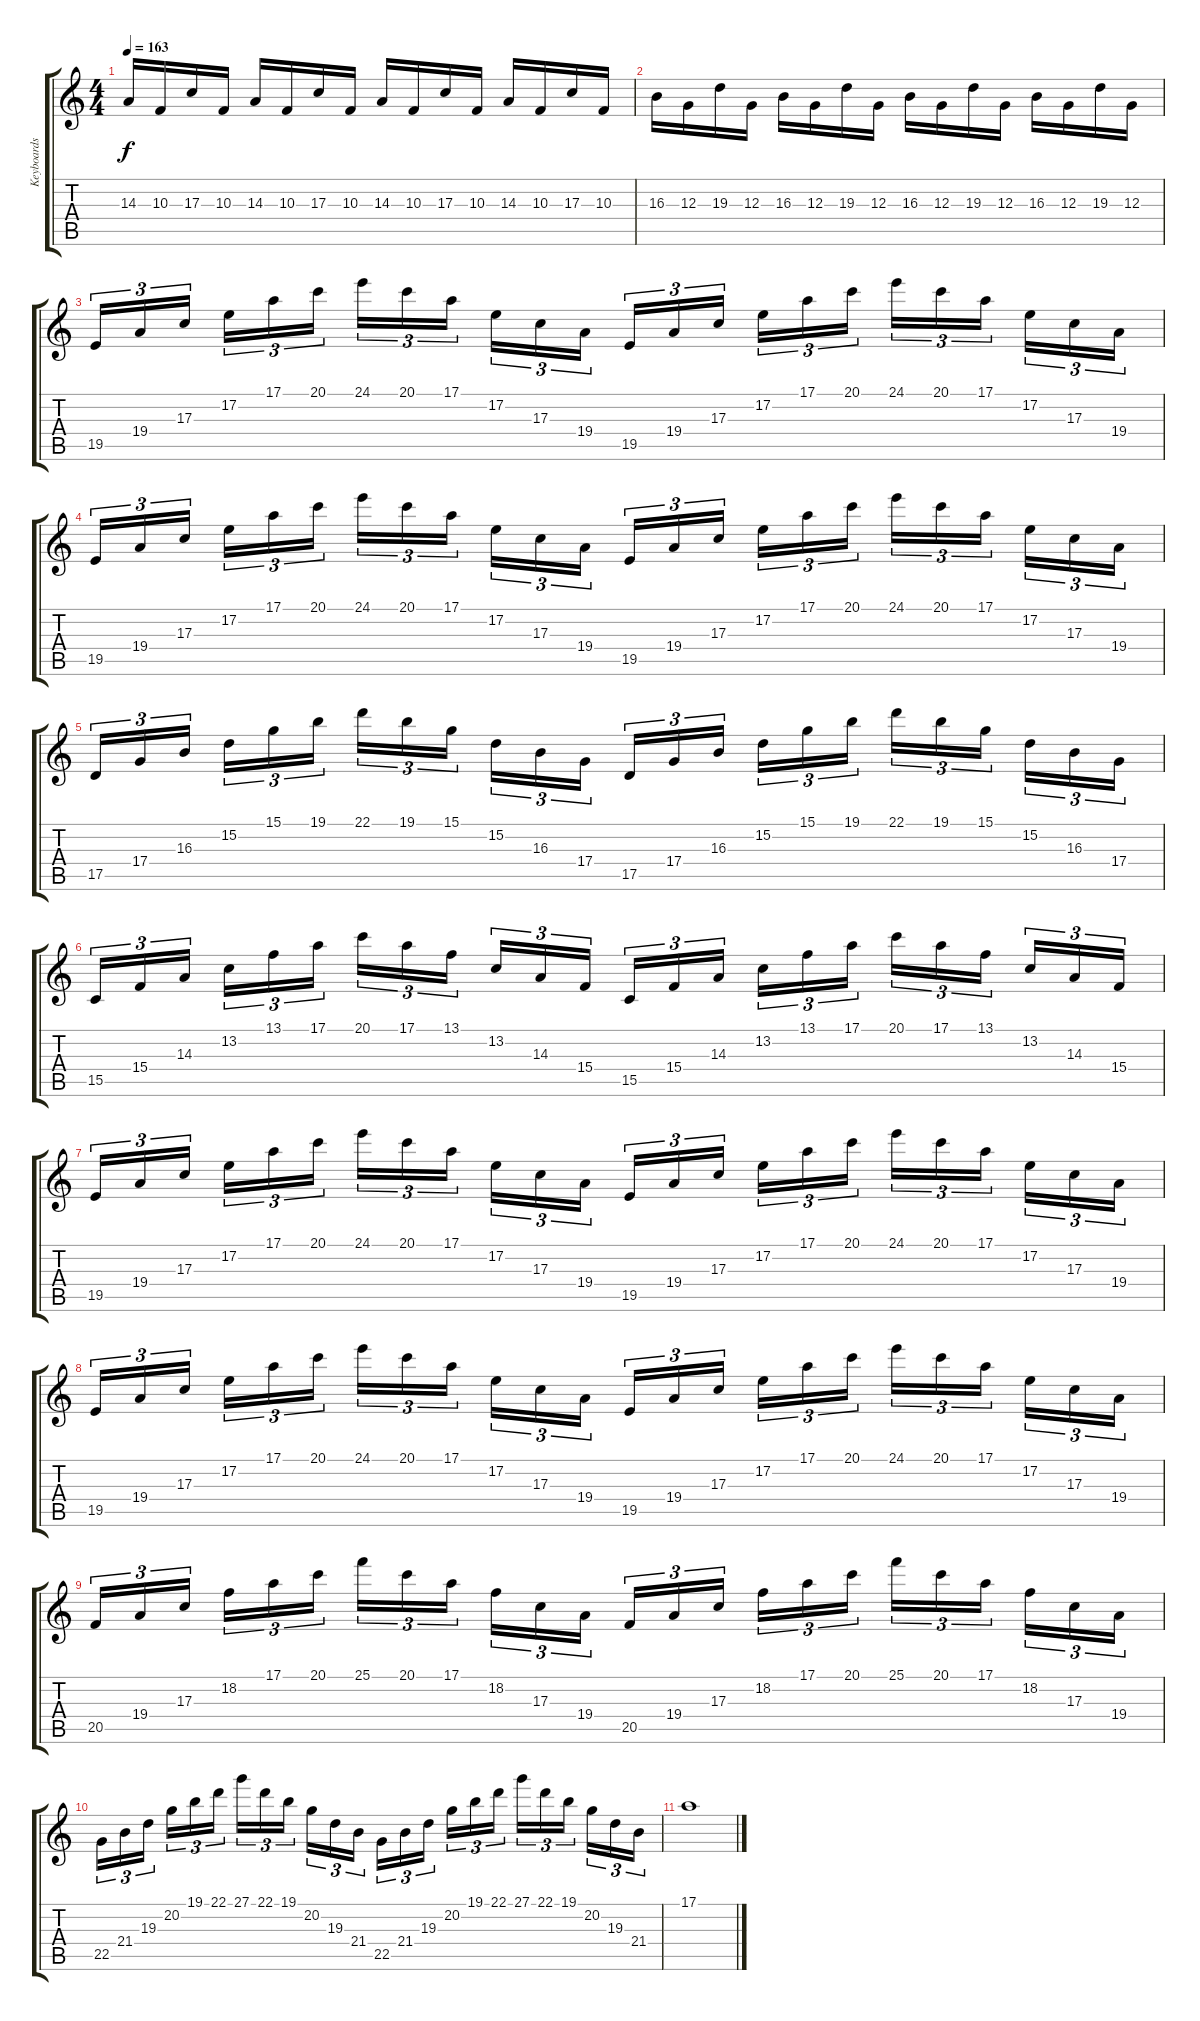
\track ("Keyboards" "Keyboards") {instrument synthbrass1}
\staff {score tabs}
\tuning (E4 B3 G3 D3 A2 E2) {hide}
\ts (4 4)
\tempo 163
\clef g2
\ks c
14.3.16{dy f} 10.3.16 17.3.16 10.3.16 14.3.16 10.3.16 17.3.16 10.3.16 14.3.16 10.3.16 17.3.16 10.3.16 14.3.16 10.3.16 17.3.16 10.3.16 |
16.3.16 12.3.16 19.3.16 12.3.16 16.3.16 12.3.16 19.3.16 12.3.16 16.3.16 12.3.16 19.3.16 12.3.16 16.3.16 12.3.16 19.3.16 12.3.16 |
19.5.16{tu (3 2)} 19.4.16{tu (3 2)} 17.3.16{tu (3 2)} 17.2.16{tu (3 2)} 17.1.16{tu (3 2)} 20.1.16{tu (3 2)} 24.1.16{tu (3 2)} 20.1.16{tu (3 2)} 17.1.16{tu (3 2)} 17.2.16{tu (3 2)} 17.3.16{tu (3 2)} 19.4.16{tu (3 2)} 19.5.16{tu (3 2)} 19.4.16{tu (3 2)} 17.3.16{tu (3 2)} 17.2.16{tu (3 2)} 17.1.16{tu (3 2)} 20.1.16{tu (3 2)} 24.1.16{tu (3 2)} 20.1.16{tu (3 2)} 17.1.16{tu (3 2)} 17.2.16{tu (3 2)} 17.3.16{tu (3 2)} 19.4.16{tu (3 2)} |
19.5.16{tu (3 2)} 19.4.16{tu (3 2)} 17.3.16{tu (3 2)} 17.2.16{tu (3 2)} 17.1.16{tu (3 2)} 20.1.16{tu (3 2)} 24.1.16{tu (3 2)} 20.1.16{tu (3 2)} 17.1.16{tu (3 2)} 17.2.16{tu (3 2)} 17.3.16{tu (3 2)} 19.4.16{tu (3 2)} 19.5.16{tu (3 2)} 19.4.16{tu (3 2)} 17.3.16{tu (3 2)} 17.2.16{tu (3 2)} 17.1.16{tu (3 2)} 20.1.16{tu (3 2)} 24.1.16{tu (3 2)} 20.1.16{tu (3 2)} 17.1.16{tu (3 2)} 17.2.16{tu (3 2)} 17.3.16{tu (3 2)} 19.4.16{tu (3 2)} |
17.5.16{tu (3 2)} 17.4.16{tu (3 2)} 16.3.16{tu (3 2)} 15.2.16{tu (3 2)} 15.1.16{tu (3 2)} 19.1.16{tu (3 2)} 22.1.16{tu (3 2)} 19.1.16{tu (3 2)} 15.1.16{tu (3 2)} 15.2.16{tu (3 2)} 16.3.16{tu (3 2)} 17.4.16{tu (3 2)} 17.5.16{tu (3 2)} 17.4.16{tu (3 2)} 16.3.16{tu (3 2)} 15.2.16{tu (3 2)} 15.1.16{tu (3 2)} 19.1.16{tu (3 2)} 22.1.16{tu (3 2)} 19.1.16{tu (3 2)} 15.1.16{tu (3 2)} 15.2.16{tu (3 2)} 16.3.16{tu (3 2)} 17.4.16{tu (3 2)} |
15.5.16{tu (3 2)} 15.4.16{tu (3 2)} 14.3.16{tu (3 2)} 13.2.16{tu (3 2)} 13.1.16{tu (3 2)} 17.1.16{tu (3 2)} 20.1.16{tu (3 2)} 17.1.16{tu (3 2)} 13.1.16{tu (3 2)} 13.2.16{tu (3 2)} 14.3.16{tu (3 2)} 15.4.16{tu (3 2)} 15.5.16{tu (3 2)} 15.4.16{tu (3 2)} 14.3.16{tu (3 2)} 13.2.16{tu (3 2)} 13.1.16{tu (3 2)} 17.1.16{tu (3 2)} 20.1.16{tu (3 2)} 17.1.16{tu (3 2)} 13.1.16{tu (3 2)} 13.2.16{tu (3 2)} 14.3.16{tu (3 2)} 15.4.16{tu (3 2)} |
19.5.16{tu (3 2)} 19.4.16{tu (3 2)} 17.3.16{tu (3 2)} 17.2.16{tu (3 2)} 17.1.16{tu (3 2)} 20.1.16{tu (3 2)} 24.1.16{tu (3 2)} 20.1.16{tu (3 2)} 17.1.16{tu (3 2)} 17.2.16{tu (3 2)} 17.3.16{tu (3 2)} 19.4.16{tu (3 2)} 19.5.16{tu (3 2)} 19.4.16{tu (3 2)} 17.3.16{tu (3 2)} 17.2.16{tu (3 2)} 17.1.16{tu (3 2)} 20.1.16{tu (3 2)} 24.1.16{tu (3 2)} 20.1.16{tu (3 2)} 17.1.16{tu (3 2)} 17.2.16{tu (3 2)} 17.3.16{tu (3 2)} 19.4.16{tu (3 2)} |
19.5.16{tu (3 2)} 19.4.16{tu (3 2)} 17.3.16{tu (3 2)} 17.2.16{tu (3 2)} 17.1.16{tu (3 2)} 20.1.16{tu (3 2)} 24.1.16{tu (3 2)} 20.1.16{tu (3 2)} 17.1.16{tu (3 2)} 17.2.16{tu (3 2)} 17.3.16{tu (3 2)} 19.4.16{tu (3 2)} 19.5.16{tu (3 2)} 19.4.16{tu (3 2)} 17.3.16{tu (3 2)} 17.2.16{tu (3 2)} 17.1.16{tu (3 2)} 20.1.16{tu (3 2)} 24.1.16{tu (3 2)} 20.1.16{tu (3 2)} 17.1.16{tu (3 2)} 17.2.16{tu (3 2)} 17.3.16{tu (3 2)} 19.4.16{tu (3 2)} |
20.5.16{tu (3 2)} 19.4.16{tu (3 2)} 17.3.16{tu (3 2)} 18.2.16{tu (3 2)} 17.1.16{tu (3 2)} 20.1.16{tu (3 2)} 25.1.16{tu (3 2)} 20.1.16{tu (3 2)} 17.1.16{tu (3 2)} 18.2.16{tu (3 2)} 17.3.16{tu (3 2)} 19.4.16{tu (3 2)} 20.5.16{tu (3 2)} 19.4.16{tu (3 2)} 17.3.16{tu (3 2)} 18.2.16{tu (3 2)} 17.1.16{tu (3 2)} 20.1.16{tu (3 2)} 25.1.16{tu (3 2)} 20.1.16{tu (3 2)} 17.1.16{tu (3 2)} 18.2.16{tu (3 2)} 17.3.16{tu (3 2)} 19.4.16{tu (3 2)} |
22.5.16{tu (3 2)} 21.4.16{tu (3 2)} 19.3.16{tu (3 2)} 20.2.16{tu (3 2)} 19.1.16{tu (3 2)} 22.1.16{tu (3 2)} 27.1.16{tu (3 2)} 22.1.16{tu (3 2)} 19.1.16{tu (3 2)} 20.2.16{tu (3 2)} 19.3.16{tu (3 2)} 21.4.16{tu (3 2)} 22.5.16{tu (3 2)} 21.4.16{tu (3 2)} 19.3.16{tu (3 2)} 20.2.16{tu (3 2)} 19.1.16{tu (3 2)} 22.1.16{tu (3 2)} 27.1.16{tu (3 2)} 22.1.16{tu (3 2)} 19.1.16{tu (3 2)} 20.2.16{tu (3 2)} 19.3.16{tu (3 2)} 21.4.16{tu (3 2)} |
17.1.1
